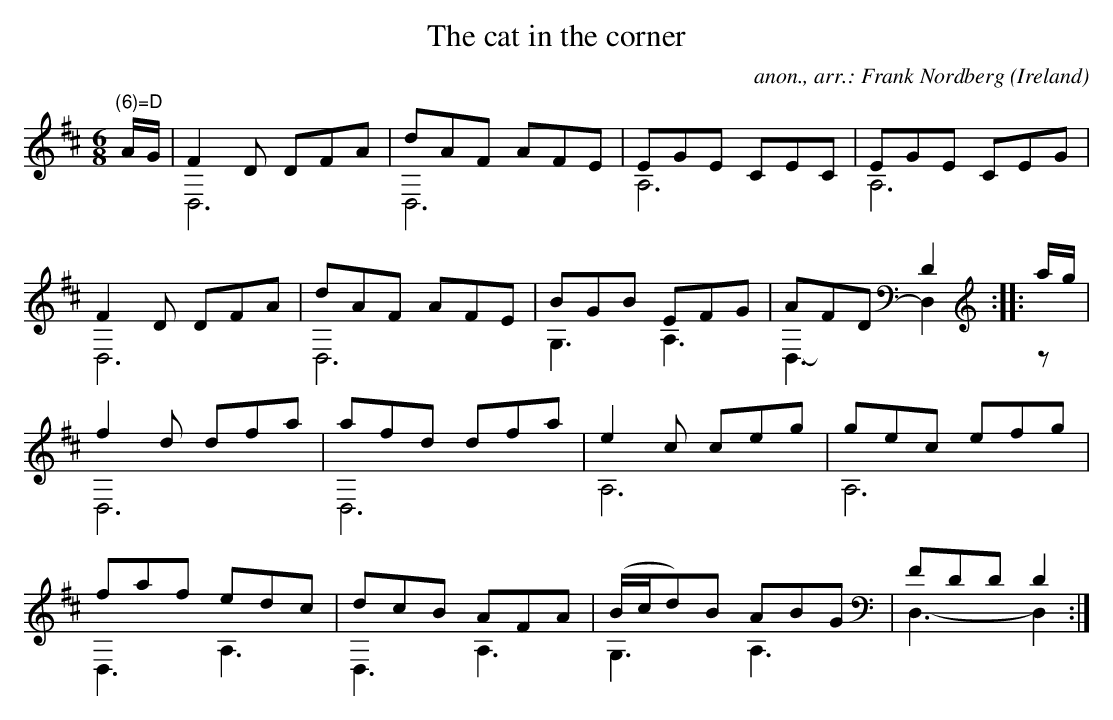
X:1
T:The cat in the corner
C:anon., arr.: Frank Nordberg
O:Ireland
V:1 up
V:2 merge down
M:6/8
L:1/8
K:D -8va
V:1
"^(6)=D"A/G/|F2D DFA|dAF AFE|EGE CEC|EGE CEG|
V:2
x|D,6|D,6|A,6|A,6|
V:1
F2D DFA|dAF AFE|BGB EFG|AFD D2::a/g/|
V:2
D,6|D,6|G,3A,3|D,3-D,2::z|
V:1
f2d dfa|afd dfa|e2c ceg|gec efg|
V:2
D,6|D,6|A,6|A,6|
V:1
faf edc|dcB AFA|(B/c/d)B ABG|FDD D2:|
V:2
D,3A,3|D,3A,3|G,3A,3|D,3-D,2:|
